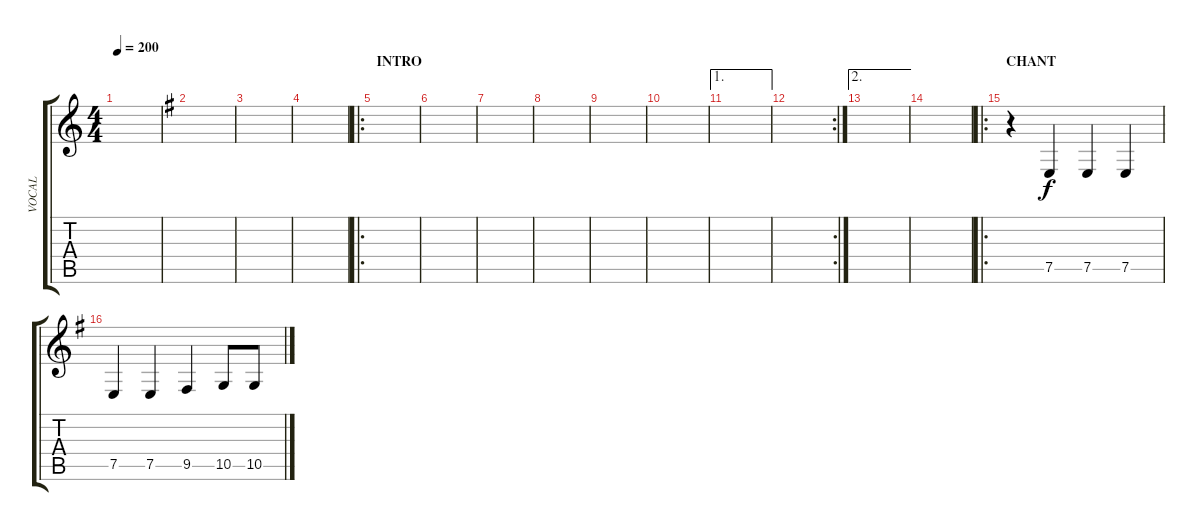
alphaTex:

\track ("VOCAL" "VOCAL") {instrument englishhorn}
\staff {score tabs}
\tuning (E4 B3 G3 D3 A2 E2) {hide}
\ts (4 4)
\tempo 200
\clef g2
\ks c
|
\ks eminor
|
|
|
\ro
\section ("" "INTRO")
|
|
|
|
|
|
\ae 1
|
\rc 2
|
\ae 2
|
|
\ro
\section ("" "CHANT")
r.4 7.5.4 7.5.4 7.5.4 |
7.5.4 7.5.4 9.5.4 10.5.8 10.5.8
